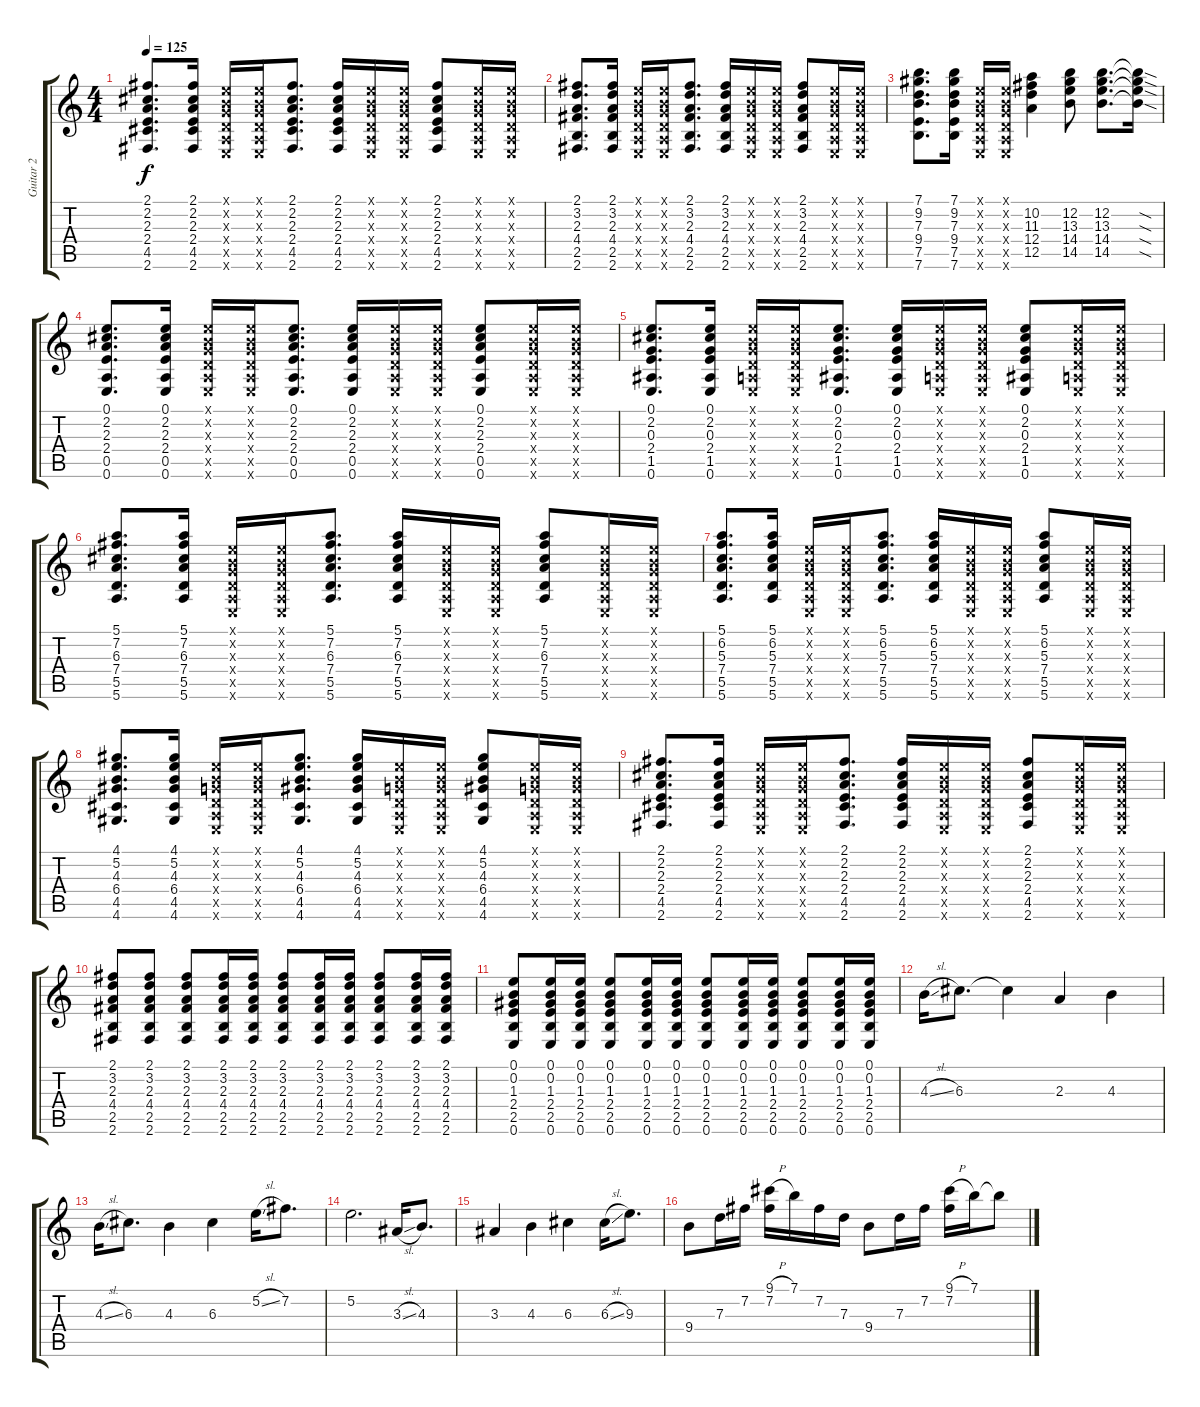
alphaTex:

\track ("Guitar 2" "Guitar 2") {instrument acousticguitarsteel}
\staff {score tabs}
\tuning (E4 B3 G3 D3 A2 E2) {hide}
\ts (4 4)
\tempo 125
\clef g2
\ks c
(2.1 2.2 2.3 2.4 4.5 2.6).8{d dy f} (2.1 2.2 2.3 2.4 4.5 2.6).16 (0.1{x} 0.2{x} 0.3{x} 0.4{x} 0.5{x} 0.6{x}).16 (0.1{x} 0.2{x} 0.3{x} 0.4{x} 0.5{x} 0.6{x}).16 (2.1 2.2 2.3 2.4 4.5 2.6).8{d} (2.1 2.2 2.3 2.4 4.5 2.6).16 (0.1{x} 0.2{x} 0.3{x} 0.4{x} 0.5{x} 0.6{x}).16 (0.1{x} 0.2{x} 0.3{x} 0.4{x} 0.5{x} 0.6{x}).16 (2.1 2.2 2.3 2.4 4.5 2.6).8 (0.1{x} 0.2{x} 0.3{x} 0.4{x} 0.5{x} 0.6{x}).16 (0.1{x} 0.2{x} 0.3{x} 0.4{x} 0.5{x} 0.6{x}).16 |
(2.1 3.2 2.3 4.4 2.5 2.6).8{d} (2.1 3.2 2.3 4.4 2.5 2.6).16 (0.1{x} 0.2{x} 0.3{x} 0.4{x} 0.5{x} 0.6{x}).16 (0.1{x} 0.2{x} 0.3{x} 0.4{x} 0.5{x} 0.6{x}).16 (2.1 3.2 2.3 4.4 2.5 2.6).8{d} (2.1 3.2 2.3 4.4 2.5 2.6).16 (0.1{x} 0.2{x} 0.3{x} 0.4{x} 0.5{x} 0.6{x}).16 (0.1{x} 0.2{x} 0.3{x} 0.4{x} 0.5{x} 0.6{x}).16 (2.1 3.2 2.3 4.4 2.5 2.6).8 (0.1{x} 0.2{x} 0.3{x} 0.4{x} 0.5{x} 0.6{x}).16 (0.1{x} 0.2{x} 0.3{x} 0.4{x} 0.5{x} 0.6{x}).16 |
(7.1 9.2 7.3 9.4 7.5 7.6).8{d} (7.1 9.2 7.3 9.4 7.5 7.6).16 (0.1{x} 0.2{x} 0.3{x} 0.4{x} 0.5{x} 0.6{x}).16 (0.1{x} 0.2{x} 0.3{x} 0.4{x} 0.5{x} 0.6{x}).16 (10.2 11.3 12.4 12.5).4 (12.2 13.3 14.4 14.5).8 (12.2 13.3 14.4 14.5).8{d} (12.2{sod t} 13.3{sod t} 14.4{sod t} 14.5{sod t}).16 |
(0.1 2.2 2.3 2.4 0.5 0.6).8{d} (0.1 2.2 2.3 2.4 0.5 0.6).16 (0.1{x} 0.2{x} 0.3{x} 0.4{x} 0.5{x} 0.6{x}).16 (0.1{x} 0.2{x} 0.3{x} 0.4{x} 0.5{x} 0.6{x}).16 (0.1 2.2 2.3 2.4 0.5 0.6).8{d} (0.1 2.2 2.3 2.4 0.5 0.6).16 (0.1{x} 0.2{x} 0.3{x} 0.4{x} 0.5{x} 0.6{x}).16 (0.1{x} 0.2{x} 0.3{x} 0.4{x} 0.5{x} 0.6{x}).16 (0.1 2.2 2.3 2.4 0.5 0.6).8 (0.1{x} 0.2{x} 0.3{x} 0.4{x} 0.5{x} 0.6{x}).16 (0.1{x} 0.2{x} 0.3{x} 0.4{x} 0.5{x} 0.6{x}).16 |
(0.1 2.2 0.3 2.4 1.5 0.6).8{d} (0.1 2.2 0.3 2.4 1.5 0.6).16 (0.1{x} 0.2{x} 0.3{x} 0.4{x} 0.5{x} 0.6{x}).16 (0.1{x} 0.2{x} 0.3{x} 0.4{x} 0.5{x} 0.6{x}).16 (0.1 2.2 0.3 2.4 1.5 0.6).8{d} (0.1 2.2 0.3 2.4 1.5 0.6).16 (0.1{x} 0.2{x} 0.3{x} 0.4{x} 0.5{x} 0.6{x}).16 (0.1{x} 0.2{x} 0.3{x} 0.4{x} 0.5{x} 0.6{x}).16 (0.1 2.2 0.3 2.4 1.5 0.6).8 (0.1{x} 0.2{x} 0.3{x} 0.4{x} 0.5{x} 0.6{x}).16 (0.1{x} 0.2{x} 0.3{x} 0.4{x} 0.5{x} 0.6{x}).16 |
(5.1 7.2 6.3 7.4 5.5 5.6).8{d} (5.1 7.2 6.3 7.4 5.5 5.6).16 (0.1{x} 0.2{x} 0.3{x} 0.4{x} 0.5{x} 0.6{x}).16 (0.1{x} 0.2{x} 0.3{x} 0.4{x} 0.5{x} 0.6{x}).16 (5.1 7.2 6.3 7.4 5.5 5.6).8{d} (5.1 7.2 6.3 7.4 5.5 5.6).16 (0.1{x} 0.2{x} 0.3{x} 0.4{x} 0.5{x} 0.6{x}).16 (0.1{x} 0.2{x} 0.3{x} 0.4{x} 0.5{x} 0.6{x}).16 (5.1 7.2 6.3 7.4 5.5 5.6).8 (0.1{x} 0.2{x} 0.3{x} 0.4{x} 0.5{x} 0.6{x}).16 (0.1{x} 0.2{x} 0.3{x} 0.4{x} 0.5{x} 0.6{x}).16 |
(5.1 6.2 5.3 7.4 5.5 5.6).8{d} (5.1 6.2 5.3 7.4 5.5 5.6).16 (0.1{x} 0.2{x} 0.3{x} 0.4{x} 0.5{x} 0.6{x}).16 (0.1{x} 0.2{x} 0.3{x} 0.4{x} 0.5{x} 0.6{x}).16 (5.1 6.2 5.3 7.4 5.5 5.6).8{d} (5.1 6.2 5.3 7.4 5.5 5.6).16 (0.1{x} 0.2{x} 0.3{x} 0.4{x} 0.5{x} 0.6{x}).16 (0.1{x} 0.2{x} 0.3{x} 0.4{x} 0.5{x} 0.6{x}).16 (5.1 6.2 5.3 7.4 5.5 5.6).8 (0.1{x} 0.2{x} 0.3{x} 0.4{x} 0.5{x} 0.6{x}).16 (0.1{x} 0.2{x} 0.3{x} 0.4{x} 0.5{x} 0.6{x}).16 |
(4.1 5.2 4.3 6.4 4.5 4.6).8{d} (4.1 5.2 4.3 6.4 4.5 4.6).16 (0.1{x} 0.2{x} 0.3{x} 0.4{x} 0.5{x} 0.6{x}).16 (0.1{x} 0.2{x} 0.3{x} 0.4{x} 0.5{x} 0.6{x}).16 (4.1 5.2 4.3 6.4 4.5 4.6).8{d} (4.1 5.2 4.3 6.4 4.5 4.6).16 (0.1{x} 0.2{x} 0.3{x} 0.4{x} 0.5{x} 0.6{x}).16 (0.1{x} 0.2{x} 0.3{x} 0.4{x} 0.5{x} 0.6{x}).16 (4.1 5.2 4.3 6.4 4.5 4.6).8 (0.1{x} 0.2{x} 0.3{x} 0.4{x} 0.5{x} 0.6{x}).16 (0.1{x} 0.2{x} 0.3{x} 0.4{x} 0.5{x} 0.6{x}).16 |
(2.1 2.2 2.3 2.4 4.5 2.6).8{d} (2.1 2.2 2.3 2.4 4.5 2.6).16 (0.1{x} 0.2{x} 0.3{x} 0.4{x} 0.5{x} 0.6{x}).16 (0.1{x} 0.2{x} 0.3{x} 0.4{x} 0.5{x} 0.6{x}).16 (2.1 2.2 2.3 2.4 4.5 2.6).8{d} (2.1 2.2 2.3 2.4 4.5 2.6).16 (0.1{x} 0.2{x} 0.3{x} 0.4{x} 0.5{x} 0.6{x}).16 (0.1{x} 0.2{x} 0.3{x} 0.4{x} 0.5{x} 0.6{x}).16 (2.1 2.2 2.3 2.4 4.5 2.6).8 (0.1{x} 0.2{x} 0.3{x} 0.4{x} 0.5{x} 0.6{x}).16 (0.1{x} 0.2{x} 0.3{x} 0.4{x} 0.5{x} 0.6{x}).16 |
(2.1 3.2 2.3 4.4 2.5 2.6).8 (2.1 3.2 2.3 4.4 2.5 2.6).8 (2.1 3.2 2.3 4.4 2.5 2.6).8 (2.1 3.2 2.3 4.4 2.5 2.6).16 (2.1 3.2 2.3 4.4 2.5 2.6).16 (2.1 3.2 2.3 4.4 2.5 2.6).8 (2.1 3.2 2.3 4.4 2.5 2.6).16 (2.1 3.2 2.3 4.4 2.5 2.6).16 (2.1 3.2 2.3 4.4 2.5 2.6).8 (2.1 3.2 2.3 4.4 2.5 2.6).16 (2.1 3.2 2.3 4.4 2.5 2.6).16 |
(0.1 0.2 1.3 2.4 2.5 0.6).8 (0.1 0.2 1.3 2.4 2.5 0.6).16 (0.1 0.2 1.3 2.4 2.5 0.6).16 (0.1 0.2 1.3 2.4 2.5 0.6).8 (0.1 0.2 1.3 2.4 2.5 0.6).16 (0.1 0.2 1.3 2.4 2.5 0.6).16 (0.1 0.2 1.3 2.4 2.5 0.6).8 (0.1 0.2 1.3 2.4 2.5 0.6).16 (0.1 0.2 1.3 2.4 2.5 0.6).16 (0.1 0.2 1.3 2.4 2.5 0.6).8 (0.1 0.2 1.3 2.4 2.5 0.6).16 (0.1 0.2 1.3 2.4 2.5 0.6).16 |
4.3{sl}.16 6.3.8{d} 6.3{t}.4 2.3.4 4.3.4 |
4.3{sl}.16 6.3.8{d} 4.3.4 6.3.4 5.2{sl}.16 7.2.8{d} |
5.2.2{d} 3.3{sl}.16 4.3.8{d} |
3.3.4 4.3.4 6.3.4 6.3{sl}.16 9.3.8{d} |
9.4.8 7.3.16 7.2.16 (9.1{h} 7.2).16 7.1.16 7.2.16 7.3.16 9.4.8 7.3.16 7.2.16 (9.1{h} 7.2).16 7.1.16 7.1{t}.8
